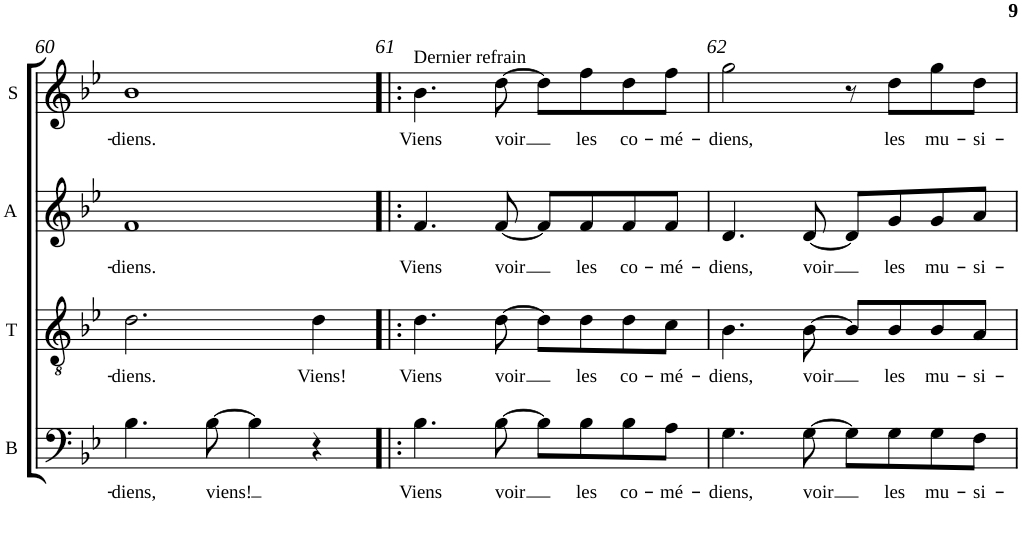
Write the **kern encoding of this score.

**kern	**text	**kern	**text	**kern	**text	**kern	**text
*part4	*part4	*part3	*part3	*part2	*part2	*part1	*part1
*staff4	*staff4	*staff3	*staff3	*staff2	*staff2	*staff1	*staff1
*I"Basse	*	*I"Ténor	*	*I"Alto	*	*I"Soprano	*
*I'B	*	*I'T	*	*I'A	*	*I'S	*
!!LO:PB:g=z
*clefF4	*	*clefGv2	*	*clefG2	*	*clefG2	*
*	*	*Trd1c2	*	*Trd4c7	*	*	*
*k[b-e-]	*	*k[b-e-]	*	*k[b-e-]	*	*k[b-e-]	*
*B-:	*	*B-:	*	*B-:	*	*B-:	*
*M4/4	*	*M4/4	*	*M4/4	*	*M4/4	*
*met(c)	*	*met(c)	*	*met(c)	*	*met(c)	*
=60	=60	=60	=60	=60	=60	=60	=60
!	!LO:LY:b	!	!LO:LY:b	!	!LO:LY:b	!	!LO:LY:b
4.B-\	-diens,	2.d\	-diens.	1f	-diens.	1b-	-diens.
!	!LO:LY:b	!	!	!	!	!	!
[8B-\	viens!	.	.	.	.	.	.
4B-\]	.	.	.	.	.	.	.
!	!	!	!LO:LY:b	!	!	!	!
4r	.	4d\	Viens!	.	.	.	.
=61!|:	=61!|:	=61!|:	=61!|:	=61!|:	=61!|:	=61!|:	=61!|:
!	!	!	!	!	!	!LO:TX:a:t=Dernier refrain	!
!	!LO:LY:b	!	!LO:LY:b	!	!LO:LY:b	!	!LO:LY:b
4.B-\	Viens	4.d\	Viens	4.f/	Viens	4.b-\	Viens
!	!LO:LY:b	!	!LO:LY:b	!	!LO:LY:b	!	!LO:LY:b
[8B-\	voir	[8d\	voir	[8f/	voir	[8dd\	voir
8B-\L]	.	8d\L]	.	8f/L]	.	8dd\L]	.
!	!LO:LY:b	!	!LO:LY:b	!	!LO:LY:b	!	!LO:LY:b
8B-\	les	8d\	les	8f/	les	8ff\	les
!	!LO:LY:b	!	!LO:LY:b	!	!LO:LY:b	!	!LO:LY:b
8B-\	co-	8d\	co-	8f/	co-	8dd\	co-
!	!LO:LY:b	!	!LO:LY:b	!	!LO:LY:b	!	!LO:LY:b
8A\J	-mé-	8c\J	-mé-	8f/J	-mé-	8ff\J	-mé-
=62	=62	=62	=62	=62	=62	=62	=62
!	!LO:LY:b	!	!LO:LY:b	!	!LO:LY:b	!	!LO:LY:b
4.G\	-diens,	4.B-\	-diens,	4.d/	-diens,	2gg\	-diens,
!	!LO:LY:b	!	!LO:LY:b	!	!LO:LY:b	!	!
[8G\	voir	[8B-\	voir	[8d/	voir	.	.
8G\L]	.	8B-/L]	.	8d/L]	.	8r	.
!	!LO:LY:b	!	!LO:LY:b	!	!LO:LY:b	!	!LO:LY:b
8G\	les	8B-/	les	8g/	les	8dd\L	les
!	!LO:LY:b	!	!LO:LY:b	!	!LO:LY:b	!	!LO:LY:b
8G\	mu-	8B-/	mu-	8g/	mu-	8gg\	mu-
!	!LO:LY:b	!	!LO:LY:b	!	!LO:LY:b	!	!LO:LY:b
8F\J	-si-	8A/J	-si-	8a/J	-si-	8dd\J	-si-
=	=	=	=	=	=	=	=
*-	*-	*-	*-	*-	*-	*-	*-
